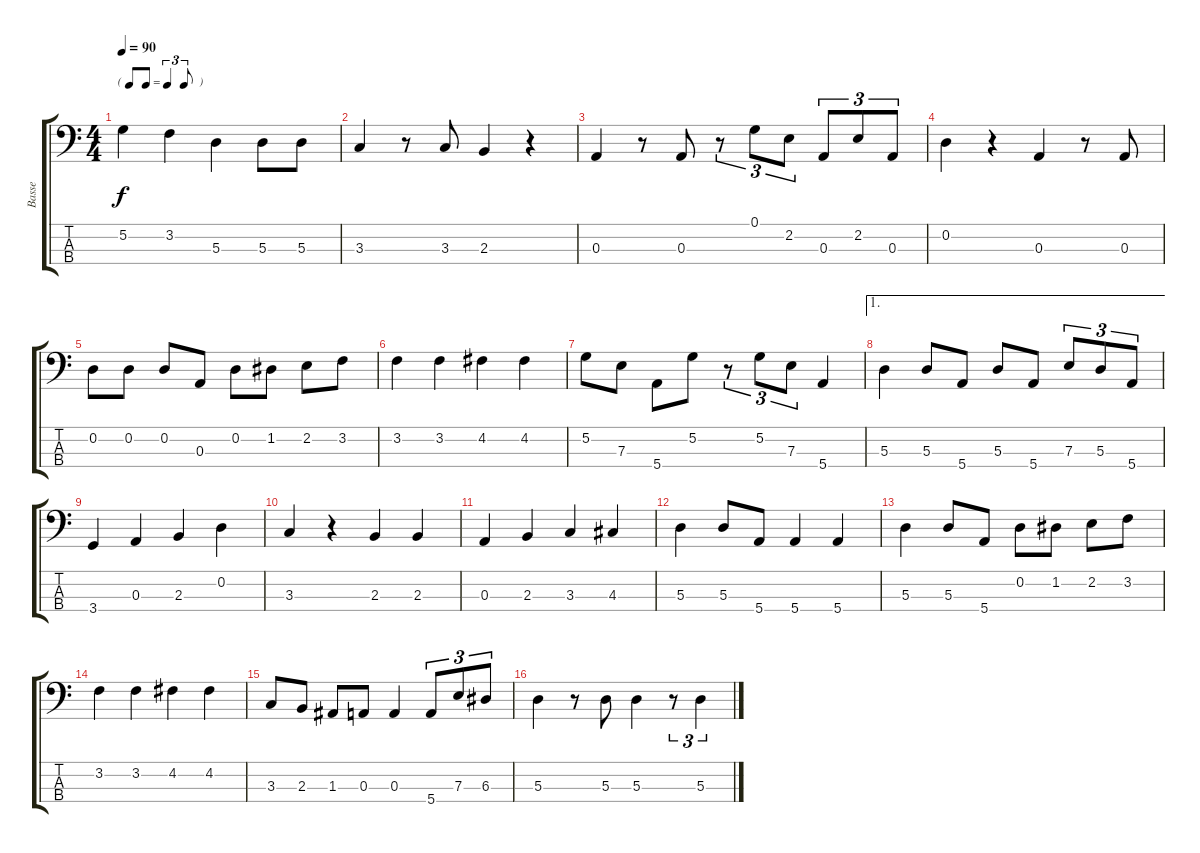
\track ("Basse" "Basse") {instrument electricbassfinger}
\staff {score tabs}
\tuning (G2 D2 A1 E1) {hide}
\ts (4 4)
\tf triplet8th
\tempo 90
\clef f4
\ks c
5.2.4{dy f} 3.2.4 5.3.4 5.3.8 5.3.8 |
3.3.4 r.8 3.3.8 2.3.4 r.4 |
0.3.4 r.8 0.3.8 r.8{tu (3 2)} 0.1.8{tu (3 2)} 2.2.8{tu (3 2)} 0.3.8{tu (3 2)} 2.2.8{tu (3 2)} 0.3.8{tu (3 2)} |
0.2.4 r.4 0.3.4 r.8 0.3.8 |
0.2.8 0.2.8 0.2.8 0.3.8 0.2.8 1.2.8 2.2.8 3.2.8 |
3.2.4 3.2.4 4.2.4 4.2.4 |
5.2.8 7.3.8 5.4.8 5.2.8 r.8{tu (3 2)} 5.2.8{tu (3 2)} 7.3.8{tu (3 2)} 5.4.4 |
\ae 1
5.3.4 5.3.8 5.4.8 5.3.8 5.4.8 7.3.8{tu (3 2)} 5.3.8{tu (3 2)} 5.4.8{tu (3 2)} |
3.4.4 0.3.4 2.3.4 0.2.4 |
3.3.4 r.4 2.3.4 2.3.4 |
0.3.4 2.3.4 3.3.4 4.3.4 |
5.3.4 5.3.8 5.4.8 5.4.4 5.4.4 |
5.3.4 5.3.8 5.4.8 0.2.8 1.2.8 2.2.8 3.2.8 |
3.2.4 3.2.4 4.2.4 4.2.4 |
3.3.8 2.3.8 1.3.8 0.3.8 0.3.4 5.4.8{tu (3 2)} 7.3.8{tu (3 2)} 6.3.8{tu (3 2)} |
5.3.4 r.8 5.3.8 5.3.4 r.8{tu (3 2)} 5.3.4{tu (3 2)}
